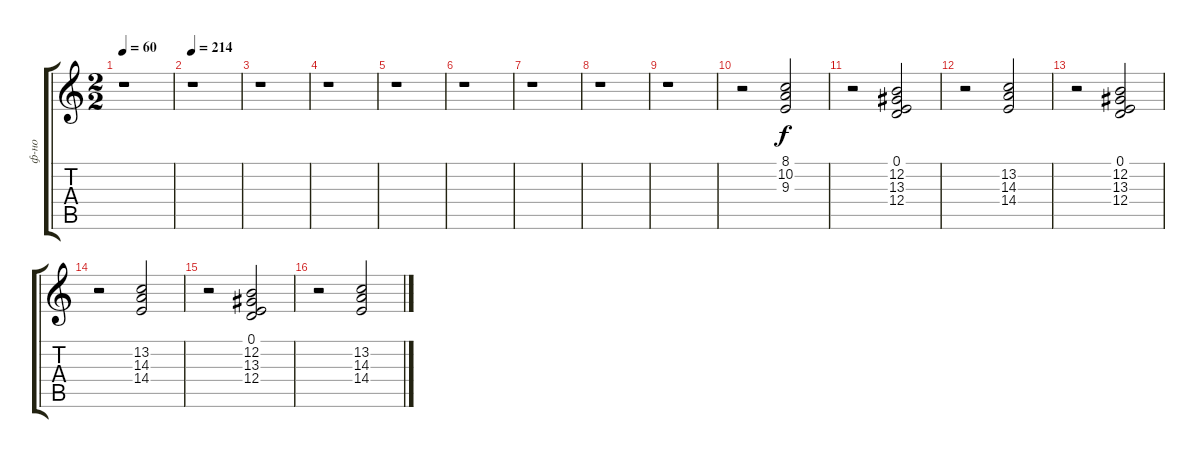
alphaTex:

\track ("ф-но" "ф-но") {instrument acousticgrandpiano}
\staff {score tabs}
\tuning (E4 B3 G3 D3 A2 E2) {hide}
\ts (2 2)
\tempo 60
\clef g2
\ks c
r.1{dy f} |
\tempo 214
r.1 |
r.1 |
r.1 |
r.1 |
r.1 |
r.1 |
r.1 |
r.1 |
r.2 (8.1 10.2 9.3).2 |
r.2 (0.1 12.2 13.3 12.4).2 |
r.2 (13.2 14.3 14.4).2 |
r.2 (0.1 12.2 13.3 12.4).2 |
r.2 (13.2 14.3 14.4).2 |
r.2 (0.1 12.2 13.3 12.4).2 |
r.2 (13.2 14.3 14.4).2
